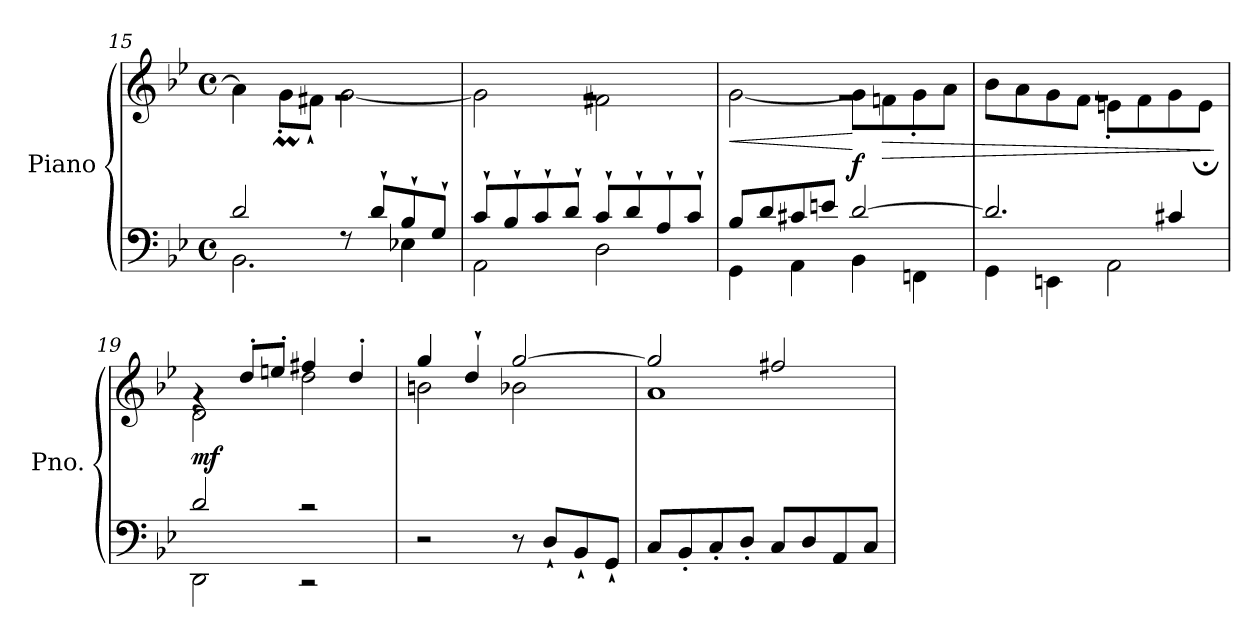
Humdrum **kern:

**kern	**kern	**dynam
*part1	*part1	*part1
*staff2	*staff1	*staff1/2
*I"Piano	*	*
*I'Pno.	*	*
!!LO:LB:g=z
*clefF4	*clefG2	*
*k[b-e-]	*k[b-e-]	*
*M4/4	*M4/4	*
*met(c)	*met(c)	*
=15	=15	=15
*^	*^	*
2d/	2.BB-\	1rg	4a\]	.
.	.	.	8gM'\L	.
.	.	.	8f#X`\J	.
8rF	.	.	[2g\	.
8d`/L	.	.	.	.
8B-`/	4E-X\	.	.	.
8G`/J	.	.	.	.
=16	=16	=16	=16	=16
8c`/L	2AA\	1rg	2g\]	.
8B-`/	.	.	.	.
8c`/	.	.	.	.
8d`/J	.	.	.	.
8c`/L	2D\	.	2f#X\	.
8d`/	.	.	.	.
8A`/	.	.	.	.
8c`/J	.	.	.	.
=17	=17	=17	=17	=17
!	!	!	!	!LO:HP:b
8B-/L	4GG\	1rg	[2g\	<
8d/	.	.	.	.
8c#X/	4AA\	.	.	.
8en/J	.	.	.	.
!	!	!	!	!LO:DY:n=1:a=2
[2d/	4BB-\	.	8g\L]	[ f
!	!	!	!	!LO:HP:b
.	.	.	8fn\	>
.	4FFn\	.	8g'\	.
.	.	.	8a\J	.
=18	=18	=18	=18	=18
2.d/]	4GG\	1rg	8b-\L	.
.	.	.	8a\	.
.	4EEn\	.	8g\	.
.	.	.	8f\J	.
.	2AA\	.	8en'\L	.
.	.	.	8f!\	.
4c#X/	.	.	8g!\	.
.	.	.	8e;!\J	.
*v	*v	*	*	*
*	*v	*v	*
.	.	]
=19	=19	=19
*^	*^	*
!	!	!	!	!LO:DY:b
2d/	2DD\	4rg	2d\	mf
.	.	8dd'/L	.	.
.	.	8een'/J	.	.
2r	2r	4ff#X/	2dd\	.
.	.	4dd'/	.	.
*v	*v	*	*	*
=20	=20	=20	=20
2r	4gg/	2bn\	.
.	4dd`/	.	.
8r	[2gg/	2b-X\	.
8D`/L	.	.	.
8BB-`/	.	.	.
8GG`/J	.	.	.
!!LO:LB:g=z	!!
=21	=21	=21	=21
8C/L	2gg/]	1a	.
8BB-'/	.	.	.
8C'/	.	.	.
8D'/J	.	.	.
8C/L	2ff#X/	.	.
8D/	.	.	.
8AA/	.	.	.
8C/J	.	.	.
*	*v	*v	*
=	=	=
*-	*-	*-
